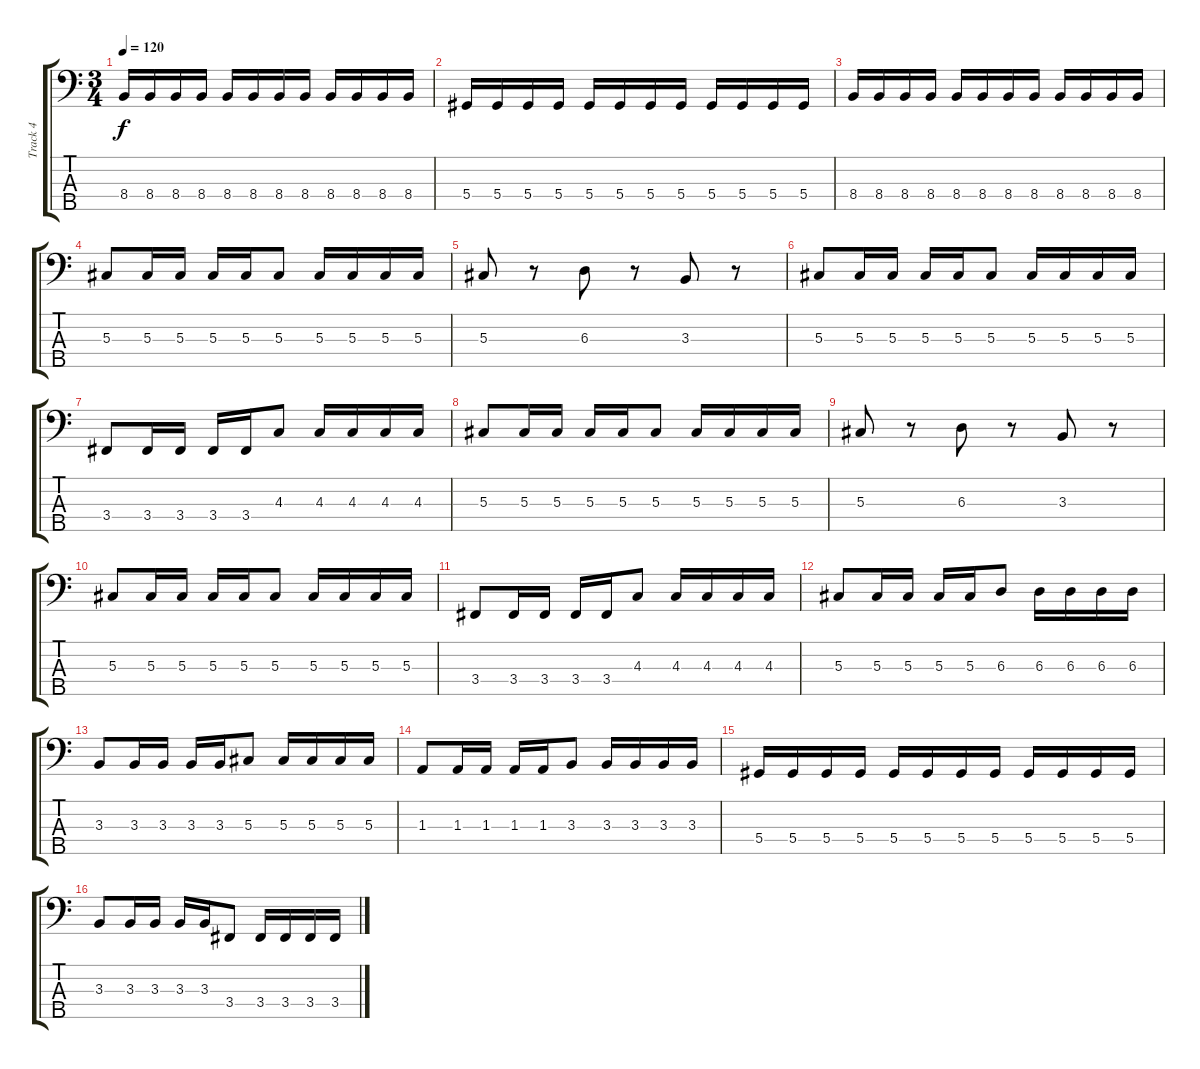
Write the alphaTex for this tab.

\track ("Track 4" "Track 4") {instrument electricbassfinger}
\staff {score tabs}
\tuning (Gb2 Db2 Ab1 Eb1 Bb0) {hide}
\ts (3 4)
\tempo 120
\clef f4
\ks c
8.4.16{dy f} 8.4.16 8.4.16 8.4.16 8.4.16 8.4.16 8.4.16 8.4.16 8.4.16 8.4.16 8.4.16 8.4.16 |
5.4.16 5.4.16 5.4.16 5.4.16 5.4.16 5.4.16 5.4.16 5.4.16 5.4.16 5.4.16 5.4.16 5.4.16 |
8.4.16 8.4.16 8.4.16 8.4.16 8.4.16 8.4.16 8.4.16 8.4.16 8.4.16 8.4.16 8.4.16 8.4.16 |
5.3.8 5.3.16 5.3.16 5.3.16 5.3.16 5.3.8 5.3.16 5.3.16 5.3.16 5.3.16 |
5.3.8 r.8 6.3.8 r.8 3.3.8 r.8 |
5.3.8 5.3.16 5.3.16 5.3.16 5.3.16 5.3.8 5.3.16 5.3.16 5.3.16 5.3.16 |
3.4.8 3.4.16 3.4.16 3.4.16 3.4.16 4.3.8 4.3.16 4.3.16 4.3.16 4.3.16 |
5.3.8 5.3.16 5.3.16 5.3.16 5.3.16 5.3.8 5.3.16 5.3.16 5.3.16 5.3.16 |
5.3.8 r.8 6.3.8 r.8 3.3.8 r.8 |
5.3.8 5.3.16 5.3.16 5.3.16 5.3.16 5.3.8 5.3.16 5.3.16 5.3.16 5.3.16 |
3.4.8 3.4.16 3.4.16 3.4.16 3.4.16 4.3.8 4.3.16 4.3.16 4.3.16 4.3.16 |
5.3.8 5.3.16 5.3.16 5.3.16 5.3.16 6.3.8 6.3.16 6.3.16 6.3.16 6.3.16 |
3.3.8 3.3.16 3.3.16 3.3.16 3.3.16 5.3.8 5.3.16 5.3.16 5.3.16 5.3.16 |
1.3.8 1.3.16 1.3.16 1.3.16 1.3.16 3.3.8 3.3.16 3.3.16 3.3.16 3.3.16 |
5.4.16 5.4.16 5.4.16 5.4.16 5.4.16 5.4.16 5.4.16 5.4.16 5.4.16 5.4.16 5.4.16 5.4.16 |
3.3.8 3.3.16 3.3.16 3.3.16 3.3.16 3.4.8 3.4.16 3.4.16 3.4.16 3.4.16
